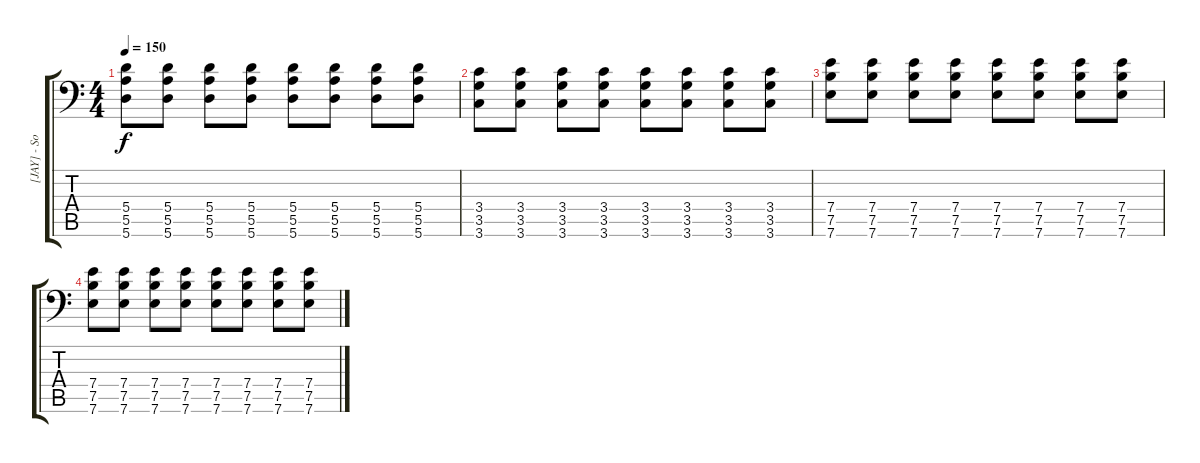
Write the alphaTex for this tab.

\track ("[JAY] - Solo" "[JAY] - So") {instrument distortionguitar}
\staff {score tabs}
\tuning (B3 Gb3 D3 A2 E2 A1) {hide}
\ts (4 4)
\tempo 150
\clef f4
\ks c
(5.4 5.5 5.6).8{dy f} (5.4 5.5 5.6).8 (5.4 5.5 5.6).8 (5.4 5.5 5.6).8 (5.4 5.5 5.6).8 (5.4 5.5 5.6).8 (5.4 5.5 5.6).8 (5.4 5.5 5.6).8 |
(3.4 3.5 3.6).8 (3.4 3.5 3.6).8 (3.4 3.5 3.6).8 (3.4 3.5 3.6).8 (3.4 3.5 3.6).8 (3.4 3.5 3.6).8 (3.4 3.5 3.6).8 (3.4 3.5 3.6).8 |
(7.4 7.5 7.6).8 (7.4 7.5 7.6).8 (7.4 7.5 7.6).8 (7.4 7.5 7.6).8 (7.4 7.5 7.6).8 (7.4 7.5 7.6).8 (7.4 7.5 7.6).8 (7.4 7.5 7.6).8 |
(7.4 7.5 7.6).8 (7.4 7.5 7.6).8 (7.4 7.5 7.6).8 (7.4 7.5 7.6).8 (7.4 7.5 7.6).8 (7.4 7.5 7.6).8 (7.4 7.5 7.6).8 (7.4 7.5 7.6).8
